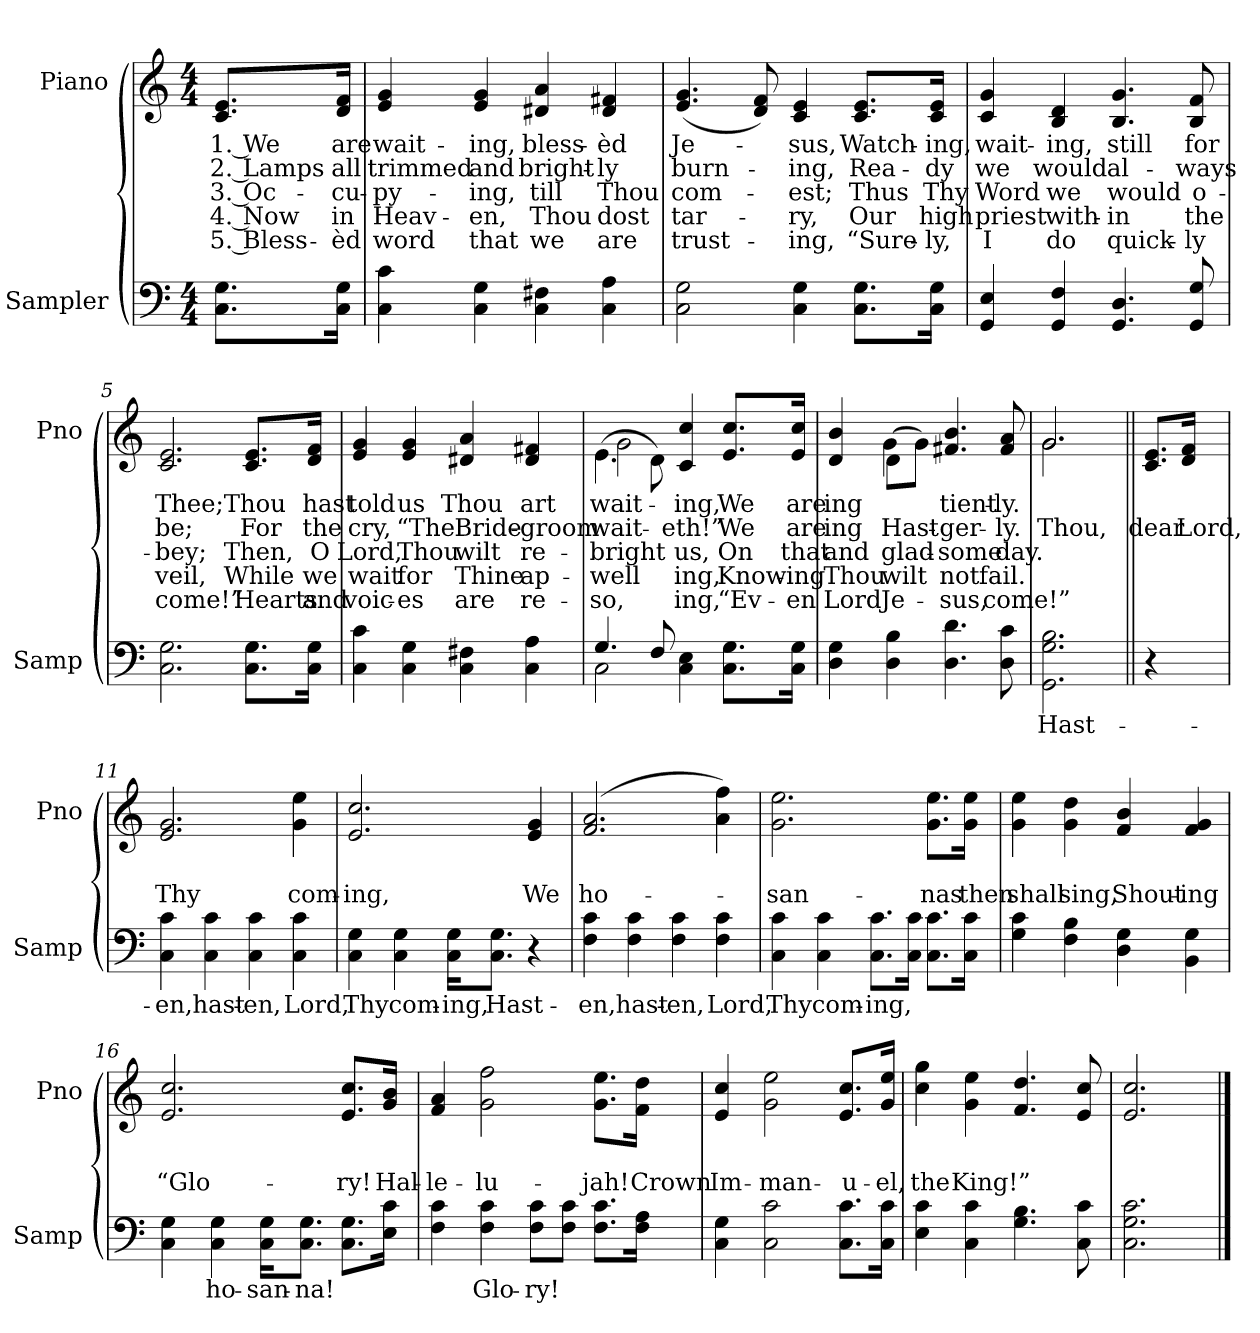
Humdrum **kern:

**kern	**text	**kern	**text	**text	**text	**text	**text
*part2	*part2	*part1	*part1	*part1	*part1	*part1	*part1
*staff2	*staff2	*staff1	*staff1	*staff1	*staff1	*staff1	*staff1
*I"Sampler	*	*I"Piano	*	*	*	*	*
*I'Samp	*	*I'Pno	*	*	*	*	*
*clefF4	*	*clefG2	*	*	*	*	*
*M4/4	*	*M4/4	*	*	*	*	*
=1	=1	=1	=1	=1	=1	=1	=1
8.C\ 8.G\L	.	8.c/ 8.e/L	1. We	2. Lamps	3. Oc-	4. Now	5. Bless-
16C\ 16G\Jk	.	16d/ 16f/Jk	are	all	-cu-	in	-èd
=2	=2	=2	=2	=2	=2	=2	=2
4C 4c	.	4e 4g	wait-	trimmed	-py-	Heav-	word
4C 4G	.	4e 4g	-ing,	and	-ing,	-en,	that
4C 4F#X	.	4d#X 4a	bless-	bright-	till	Thou	we
4C 4A	.	4d# 4f#X	-èd	-ly	Thou	dost	are
=3	=3	=3	=3	=3	=3	=3	=3
2C 2G	.	(4.e 4.g	Je-	burn-	com-	tar-	trust-
.	.	8d 8f)	.	.	.	.	.
4C 4G	.	4c 4e	-sus,	-ing,	-est;	-ry,	-ing,
8.C\ 8.G\L	.	8.c/ 8.e/L	Watch-	Rea-	Thus	Our	“Sure-
16C\ 16G\Jk	.	16c/ 16e/Jk	-ing,	-dy	Thy	high	-ly,
=4	=4	=4	=4	=4	=4	=4	=4
4GG 4E	.	4c 4g	wait-	we	Word	priest	I
4GG 4F	.	4B 4d	-ing,	would	we	with-	do
4.GG 4.D	.	4.B 4.g	still	al-	would	-in	quick-
8GG 8G	.	8B 8f	for	-ways	o-	the	-ly
=5	=5	=5	=5	=5	=5	=5	=5
2.C 2.G	.	2.c 2.e	Thee;	be;	-bey;	veil,	come!”
8.C\ 8.G\L	.	8.c/ 8.e/L	Thou	For	Then,	While	Hearts
16C\ 16G\Jk	.	16d/ 16f/Jk	hast	the	O	we	and
=6	=6	=6	=6	=6	=6	=6	=6
4C 4c	.	4e 4g	told	cry,	Lord,	wait	voic-
4C 4G	.	4e 4g	us	“The	Thou	for	-es
4C 4F#X	.	4d#X 4a	Thou	Bride-	wilt	Thine	are
4C 4A	.	4d# 4f#X	art	-groom	re-	ap-	re-
=7	=7	=7	=7	=7	=7	=7	=7
*^	*	*^	*	*	*	*	*
4.G/	2C	.	(4.e\	2g	wait-	wait-	bright	well	so,
8F/	.	.	8d\)	.	.	.	.	.	.
4C 4E	2ryy	.	4c 4cc	2ryy	-ing,	-eth!”	us,	-ing,	-ing,
8.C\ 8.G\L	.	.	8.e/ 8.cc/L	.	We	We	On	Know-	“Ev-
16C\ 16G\Jk	.	.	16e/ 16cc/Jk	.	are	are	that	-ing	-en
*v	*v	*	*	*	*	*	*	*	*
=8	=8	=8	=8	=8	=8	=8	=8	=8
4D 4G	.	4d 4b	4ryy	-ing	-ing	and	Thou	Lord
4D 4B	.	(8d\L	4g	.	Hast-	glad-	wilt	Je-
.	.	8g\J)	.	.	.	.	.	.
4.D 4.d	.	4.f#X 4.b	2ryy	-tient-	-ger-	-some	not	-sus,
8D 8c	.	8f# 8a	.	-ly.	-ly.	day.	fail.	come!”
=9	=9	=9	=9	=9	=9	=9	=9	=9
2.GG 2.G 2.B	Hast-	2.g/	2.g	.	Thou,	.	.	.
=10||	=10||	=10||	=10||	=10||	=10||	=10||	=10||	=10||
!	!	!LO:TX:t=Refrain	!	!	!	!	!	!
*	*	*v	*v	*	*	*	*	*
4r	.	8.c/ 8.e/L	.	dear	.	.	.
.	.	16d/ 16f/Jk	.	Lord,	.	.	.
=11	=11	=11	=11	=11	=11	=11	=11
4C 4c	-en,	2.e 2.g	.	Thy	.	.	.
4C 4c	hast-	.	.	.	.	.	.
4C 4c	-en,	.	.	.	.	.	.
4C 4c	Lord,	4g 4ee	.	com-	.	.	.
=12	=12	=12	=12	=12	=12	=12	=12
4C 4G	Thy	2.e 2.cc	.	-ing,	.	.	.
4C 4G	com-	.	.	.	.	.	.
16C\ 16G\KL	-ing,	.	.	.	.	.	.
8.C\ 8.G\J	Hast-	.	.	.	.	.	.
4r	.	4e 4g	.	We	.	.	.
=13	=13	=13	=13	=13	=13	=13	=13
4F 4c	-en,	(2.f 2.a	.	ho-	.	.	.
4F 4c	hast-	.	.	.	.	.	.
4F 4c	-en,	.	.	.	.	.	.
4F 4c	Lord,	4a 4ff)	.	.	.	.	.
=14	=14	=14	=14	=14	=14	=14	=14
4C 4c	Thy	2.g 2.ee	.	-san-	.	.	.
4C 4c	com-	.	.	.	.	.	.
8.C\ 8.c\L	-ing,	.	.	.	.	.	.
16C\ 16c\Jk	.	.	.	.	.	.	.
8.C\ 8.c\L	.	8.g\ 8.ee\L	.	-nas	.	.	.
16C\ 16c\Jk	.	16g\ 16ee\Jk	.	then	.	.	.
=15	=15	=15	=15	=15	=15	=15	=15
4G 4c	.	4g 4ee	.	shall	.	.	.
4F 4B	.	4g 4dd	.	sing,	.	.	.
4D 4G	.	4f 4b	.	Shout-	.	.	.
4BB 4G	.	4f 4g	.	-ing	.	.	.
=16	=16	=16	=16	=16	=16	=16	=16
4C 4G	.	2.e 2.cc	.	“Glo-	.	.	.
4C 4G	ho-	.	.	.	.	.	.
16C\ 16G\KL	-san-	.	.	.	.	.	.
8.C\ 8.G\J	-na!	.	.	.	.	.	.
8.C\ 8.G\L	.	8.e/ 8.cc/L	.	-ry!	.	.	.
16E\ 16c\Jk	.	16g/ 16b/Jk	.	Hal-	.	.	.
=17	=17	=17	=17	=17	=17	=17	=17
4F 4c	.	4f 4a	.	-le-	.	.	.
4F 4c	Glo-	2g 2ff	.	-lu-	.	.	.
8F\ 8c\L	-ry!	.	.	.	.	.	.
8F\ 8c\J	.	.	.	.	.	.	.
8.F\ 8.c\L	.	8.g\ 8.ee\L	.	-jah!	.	.	.
16F\ 16A\Jk	.	16f\ 16dd\Jk	.	Crown	.	.	.
=18	=18	=18	=18	=18	=18	=18	=18
4C 4G	.	4e 4cc	.	Im-	.	.	.
2C 2c	.	2g 2ee	.	-man-	.	.	.
8.C\ 8.c\L	.	8.e/ 8.cc/L	.	-u-	.	.	.
16C\ 16c\Jk	.	16g/ 16ee/Jk	.	-el,	.	.	.
=19	=19	=19	=19	=19	=19	=19	=19
4E 4c	.	4cc 4gg	.	the	.	.	.
4C 4c	.	4g 4ee	.	King!”	.	.	.
4.G 4.B	.	4.f 4.dd	.	.	.	.	.
8C 8c	.	8e 8cc	.	.	.	.	.
=20	=20	=20	=20	=20	=20	=20	=20
2.C 2.G 2.c	.	2.e 2.cc	.	.	.	.	.
==	==	==	==	==	==	==	==
*-	*-	*-	*-	*-	*-	*-	*-
